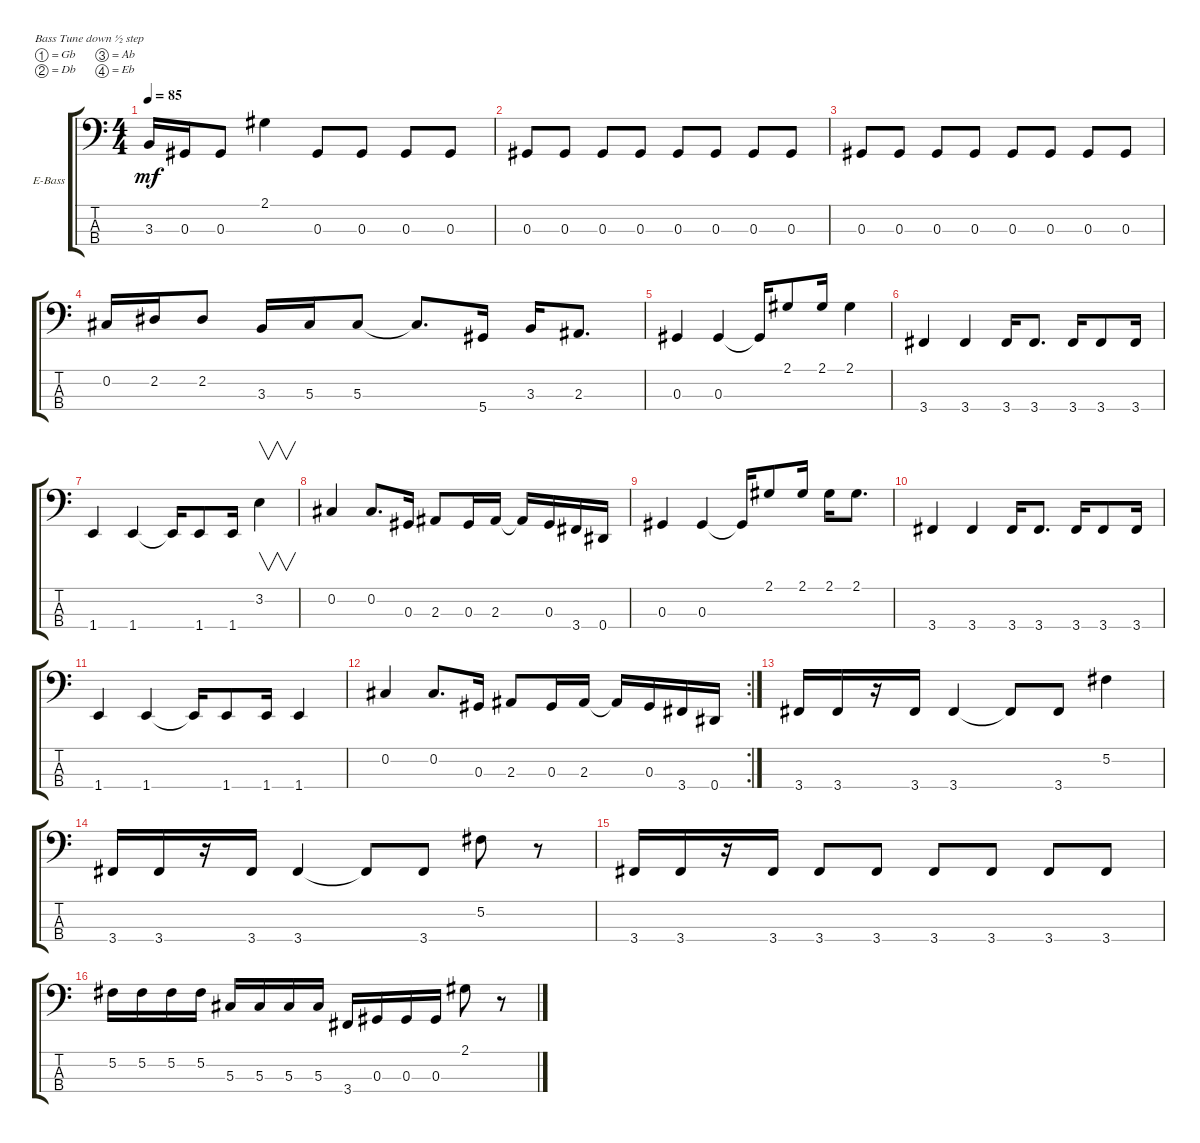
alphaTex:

\defaultSystemsLayout 4
\bracketExtendMode groupsimilarinstruments
\firstSystemTrackNameOrientation horizontal
\otherSystemsTrackNameOrientation horizontal
\track ("Electric Bass" "E-Bass") {instrument electricbassfinger}
\staff {score tabs}
\tuning (Gb2 Db2 Ab1 Eb1)
\ts (4 4)
\tempo 85
\clef f4
\scale
0.333333
\ks c
3.3.16{dy mf} 0.3.16 0.3.8 2.1.4 0.3.8 0.3.8 0.3.8 0.3.8 |
\scale
0.333333 0.3.8 0.3.8 0.3.8 0.3.8 0.3.8 0.3.8 0.3.8 0.3.8 |
\scale
0.333333 0.3.8 0.3.8 0.3.8 0.3.8 0.3.8 0.3.8 0.3.8 0.3.8 |
\scale
0.333333 0.2.16 2.2.16 2.2.8 3.3.16 5.3.16 5.3.8 5.3{t}.8{d} 5.4.16 3.3.16 2.3.8{d} |
\scale
0.333333 0.3.4 0.3.4 0.3{t}.16 2.1.8 2.1.16 2.1.4 |
\scale
0.333333 3.4.4 3.4.4 3.4.16 3.4.8{d} 3.4.16 3.4.8 3.4.16 |
\scale
0.333333 1.4.4 1.4.4 1.4{t}.16 1.4.8 1.4.16 3.2.4{v} |
\scale
0.333333 0.2.4 0.2.8{d} 0.3.16 2.3.8 0.3.16 2.3.16 2.3{t}.16 0.3.16 3.4.16 0.4.16 |
\scale
0.333333 0.3.4 0.3.4 0.3{t}.16 2.1.8 2.1.16 2.1.16 2.1.8{d} |
\scale
0.333333 3.4.4 3.4.4 3.4.16 3.4.8{d} 3.4.16 3.4.8 3.4.16 |
\scale
0.333333 1.4.4 1.4.4 1.4{t}.16 1.4.8 1.4.16 1.4.4 |
\rc 2
\scale
0.333333 0.2.4 0.2.8{d} 0.3.16 2.3.8 0.3.16 2.3.16 2.3{t}.16 0.3.16 3.4.16 0.4.16 |
\scale
0.333333 3.4.16 3.4.16 r.16 3.4.16 3.4.4 3.4{t}.8 3.4.8 5.2.4 |
\scale
0.333333 3.4.16 3.4.16 r.16 3.4.16 3.4.4 3.4{t}.8 3.4.8 5.2.8 r.8 |
\scale
0.333333 3.4.16 3.4.16 r.16 3.4.16 3.4.8 3.4.8 3.4.8 3.4.8 3.4.8 3.4.8 |
\scale
0.333333 5.2.16 5.2.16 5.2.16 5.2.16 5.3.16 5.3.16 5.3.16 5.3.16 3.4.16 0.3.16 0.3.16 0.3.16 2.1.8 r.8
